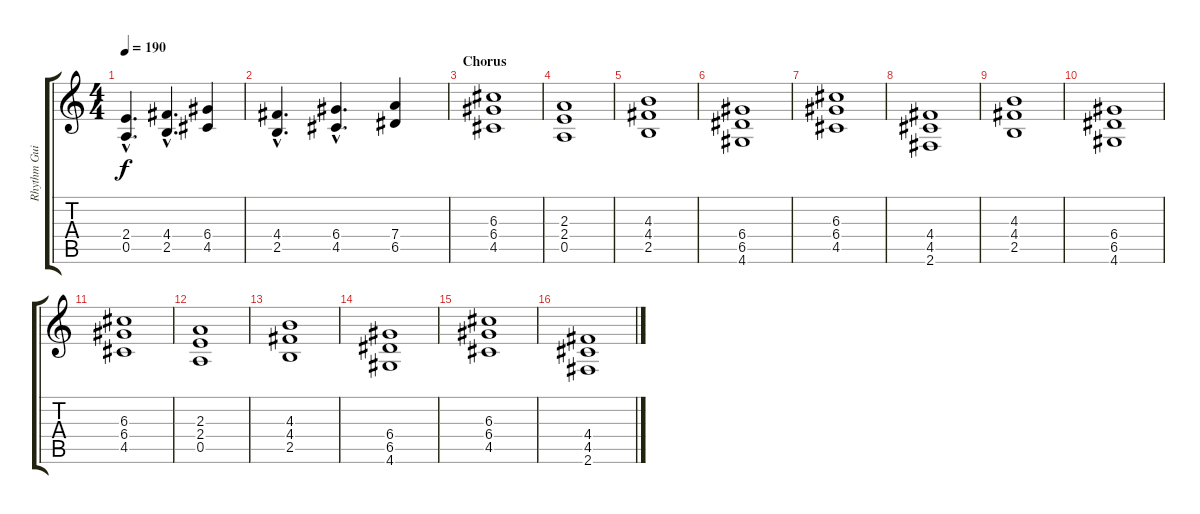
\track ("Rhythm Guitar Right" "Rhythm Gui") {instrument overdrivenguitar}
\staff {score tabs}
\tuning (E4 B3 G3 D3 A2 E2) {hide}
\ts (4 4)
\tempo 190
\clef g2
\ks c
(2.4{hac} 0.5{hac}).4{d dy f} (4.4{hac} 2.5{hac}).4{d} (6.4 4.5).4 |
(4.4{hac} 2.5{hac}).4{d} (6.4{hac} 4.5{hac}).4{d} (7.4 6.5).4 |
\section ("" "Chorus")
(6.3 6.4 4.5).1 |
(2.3 2.4 0.5).1 |
(4.3 4.4 2.5).1 |
(6.4 6.5 4.6).1 |
(6.3 6.4 4.5).1 |
(4.4 4.5 2.6).1 |
(4.3 4.4 2.5).1 |
(6.4 6.5 4.6).1 |
(6.3 6.4 4.5).1 |
(2.3 2.4 0.5).1 |
(4.3 4.4 2.5).1 |
(6.4 6.5 4.6).1 |
(6.3 6.4 4.5).1 |
(4.4 4.5 2.6).1
